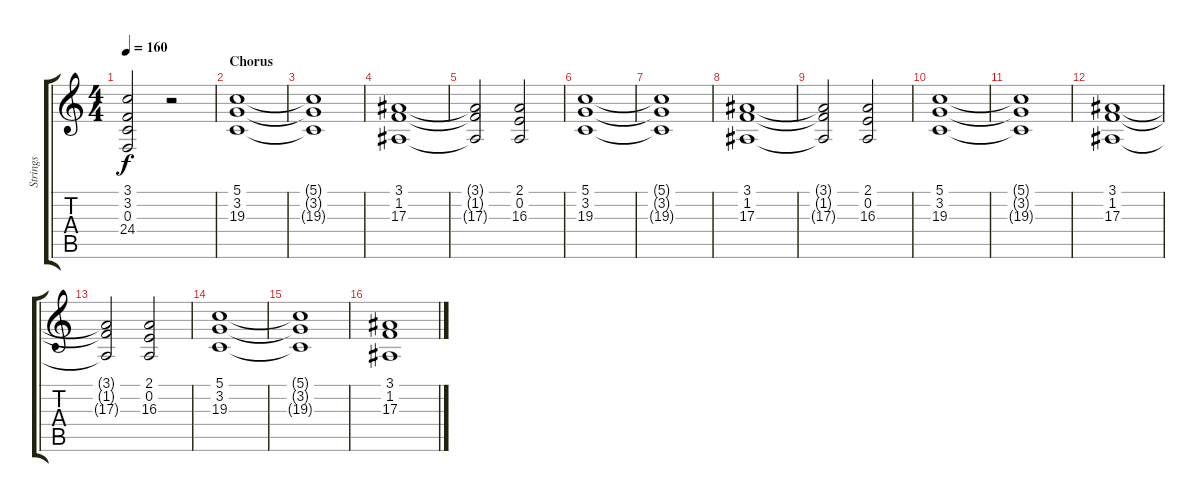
\track ("Strings" "Strings") {instrument stringensemble1}
\staff {score tabs}
\tuning (D4 A3 F3 C3 G2 D2) {hide}
\ts (4 4)
\tempo 160
\clef g2
\ks c
(3.1{t} 3.2{t} 0.3{t} 24.4{t}).2{dy f} r.2 |
\section ("" "Chorus")
(5.1 3.2 19.3).1 |
(5.1{t} 3.2{t} 19.3{t}).1 |
(3.1 1.2 17.3).1 |
(3.1{t} 1.2{t} 17.3{t}).2 (2.1 0.2 16.3).2 |
(5.1 3.2 19.3).1 |
(5.1{t} 3.2{t} 19.3{t}).1 |
(3.1 1.2 17.3).1 |
(3.1{t} 1.2{t} 17.3{t}).2 (2.1 0.2 16.3).2 |
(5.1 3.2 19.3).1 |
(5.1{t} 3.2{t} 19.3{t}).1 |
(3.1 1.2 17.3).1 |
(3.1{t} 1.2{t} 17.3{t}).2 (2.1 0.2 16.3).2 |
(5.1 3.2 19.3).1 |
(5.1{t} 3.2{t} 19.3{t}).1 |
(3.1 1.2 17.3).1
